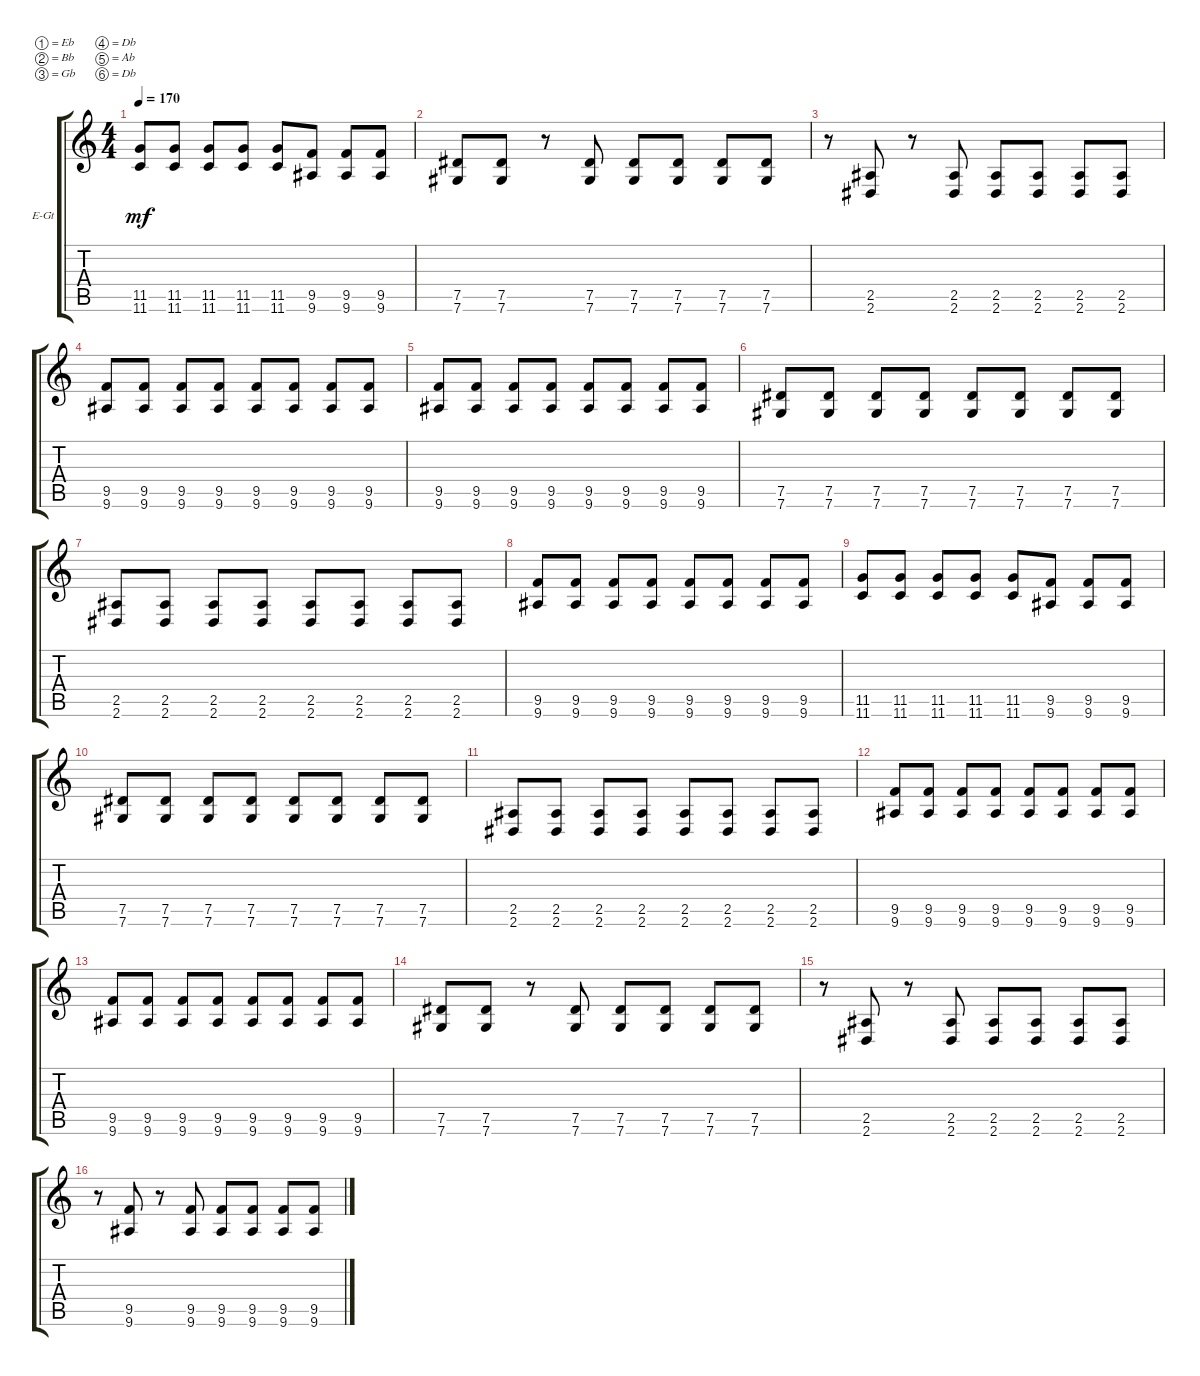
\defaultSystemsLayout 4
\bracketExtendMode groupsimilarinstruments
\firstSystemTrackNameOrientation horizontal
\otherSystemsTrackNameOrientation horizontal
\track ("Electric Guitar" "E-Gt") {instrument distortionguitar}
\staff {score tabs}
\tuning (Eb4 Bb3 Gb3 Db3 Ab2 Db2)
\ts (4 4)
\tempo 170
\clef g2
\ks c
(11.6 11.5).8{dy mf} (11.6 11.5).8 (11.6 11.5).8 (11.6 11.5).8 (11.6 11.5).8 (9.6 9.5).8 (9.6 9.5).8 (9.6 9.5).8 |
(7.6 7.5).8 (7.6 7.5).8 r.8 (7.6 7.5).8 (7.6 7.5).8 (7.6 7.5).8 (7.6 7.5).8 (7.6 7.5).8 |
r.8 (2.6 2.5).8 r.8 (2.6 2.5).8 (2.6 2.5).8 (2.6 2.5).8 (2.6 2.5).8 (2.6 2.5).8 |
(9.6 9.5).8 (9.6 9.5).8 (9.6 9.5).8 (9.6 9.5).8 (9.6 9.5).8 (9.6 9.5).8 (9.6 9.5).8 (9.6 9.5).8 |
(9.6 9.5).8 (9.6 9.5).8 (9.6 9.5).8 (9.6 9.5).8 (9.6 9.5).8 (9.6 9.5).8 (9.6 9.5).8 (9.6 9.5).8 |
(7.6 7.5).8 (7.6 7.5).8 (7.6 7.5).8 (7.6 7.5).8 (7.6 7.5).8 (7.6 7.5).8 (7.6 7.5).8 (7.6 7.5).8 |
(2.6 2.5).8 (2.6 2.5).8 (2.6 2.5).8 (2.6 2.5).8 (2.6 2.5).8 (2.6 2.5).8 (2.6 2.5).8 (2.6 2.5).8 |
(9.6 9.5).8 (9.6 9.5).8 (9.6 9.5).8 (9.6 9.5).8 (9.6 9.5).8 (9.6 9.5).8 (9.6 9.5).8 (9.6 9.5).8 |
(11.6 11.5).8 (11.6 11.5).8 (11.6 11.5).8 (11.6 11.5).8 (11.6 11.5).8 (9.6 9.5).8 (9.6 9.5).8 (9.6 9.5).8 |
(7.6 7.5).8 (7.6 7.5).8 (7.6 7.5).8 (7.6 7.5).8 (7.6 7.5).8 (7.6 7.5).8 (7.6 7.5).8 (7.6 7.5).8 |
(2.6 2.5).8 (2.6 2.5).8 (2.6 2.5).8 (2.6 2.5).8 (2.6 2.5).8 (2.6 2.5).8 (2.6 2.5).8 (2.6 2.5).8 |
(9.6 9.5).8 (9.6 9.5).8 (9.6 9.5).8 (9.6 9.5).8 (9.6 9.5).8 (9.6 9.5).8 (9.6 9.5).8 (9.6 9.5).8 |
(9.6 9.5).8 (9.6 9.5).8 (9.6 9.5).8 (9.6 9.5).8 (9.6 9.5).8 (9.6 9.5).8 (9.6 9.5).8 (9.6 9.5).8 |
(7.6 7.5).8 (7.6 7.5).8 r.8 (7.6 7.5).8 (7.6 7.5).8 (7.6 7.5).8 (7.6 7.5).8 (7.6 7.5).8 |
r.8 (2.6 2.5).8 r.8 (2.6 2.5).8 (2.6 2.5).8 (2.6 2.5).8 (2.6 2.5).8 (2.6 2.5).8 |
r.8 (9.6 9.5).8 r.8 (9.6 9.5).8 (9.6 9.5).8 (9.6 9.5).8 (9.6 9.5).8 (9.6 9.5).8
